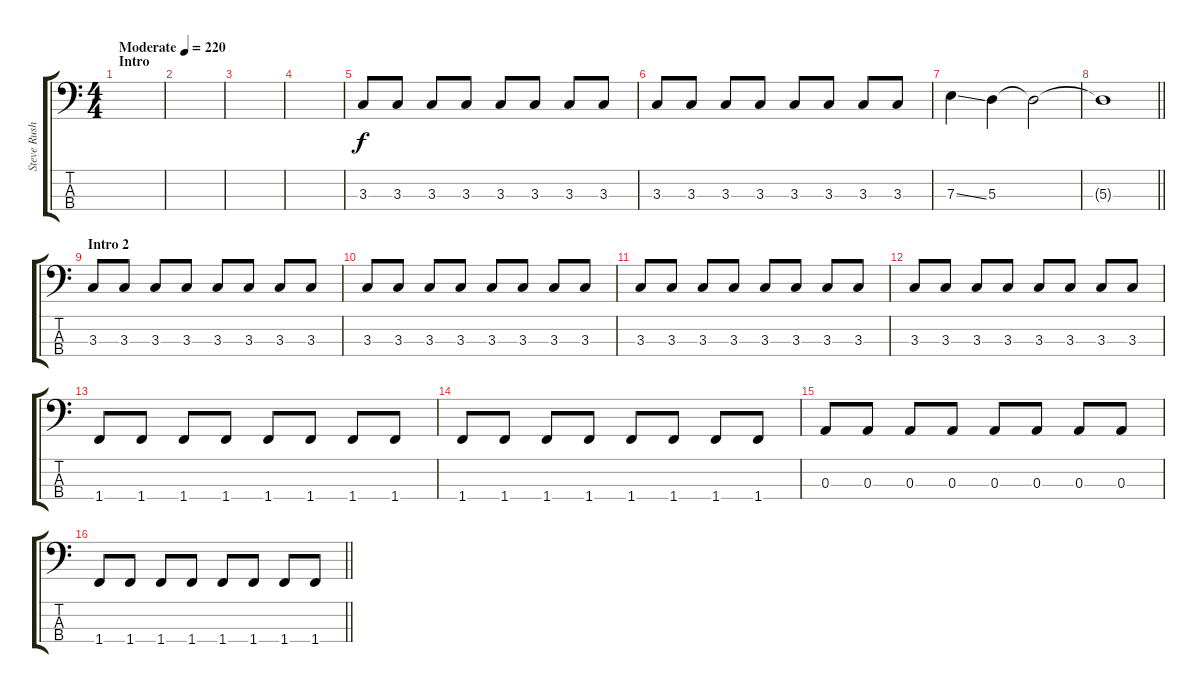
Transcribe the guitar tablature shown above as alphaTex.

\track ("Steve Rushton" "Steve Rush") {instrument electricbasspick}
\staff {score tabs}
\tuning (G2 D2 A1 E1) {hide}
\ts (4 4)
\section ("" "Intro")
\tempo (220 "Moderate")
\clef f4
\ks c
|
|
|
|
3.3.8 3.3.8 3.3.8 3.3.8 3.3.8 3.3.8 3.3.8 3.3.8 |
3.3.8 3.3.8 3.3.8 3.3.8 3.3.8 3.3.8 3.3.8 3.3.8 |
7.3{ss}.4 5.3.4 5.3{t}.2 |
\barLineRight lightlight
5.3{t}.1 |
\section ("" "Intro 2")
3.3.8 3.3.8 3.3.8 3.3.8 3.3.8 3.3.8 3.3.8 3.3.8 |
3.3.8 3.3.8 3.3.8 3.3.8 3.3.8 3.3.8 3.3.8 3.3.8 |
3.3.8 3.3.8 3.3.8 3.3.8 3.3.8 3.3.8 3.3.8 3.3.8 |
3.3.8 3.3.8 3.3.8 3.3.8 3.3.8 3.3.8 3.3.8 3.3.8 |
1.4.8 1.4.8 1.4.8 1.4.8 1.4.8 1.4.8 1.4.8 1.4.8 |
1.4.8 1.4.8 1.4.8 1.4.8 1.4.8 1.4.8 1.4.8 1.4.8 |
0.3.8 0.3.8 0.3.8 0.3.8 0.3.8 0.3.8 0.3.8 0.3.8 |
\barLineRight lightlight
1.4.8 1.4.8 1.4.8 1.4.8 1.4.8 1.4.8 1.4.8 1.4.8
